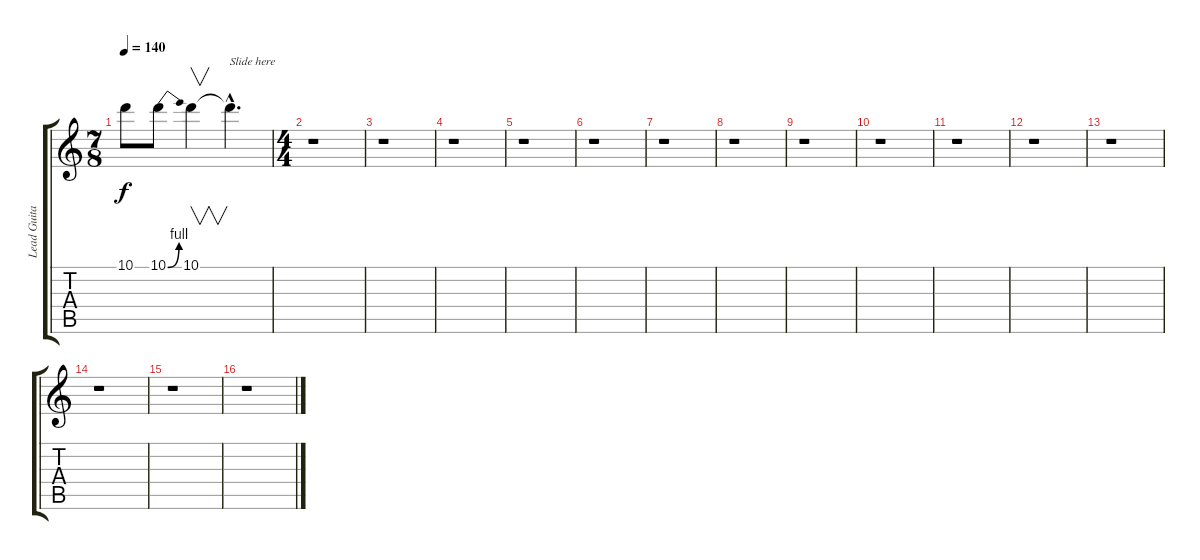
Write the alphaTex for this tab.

\track ("Lead Guitar (Bickers)" "Lead Guita") {instrument overdrivenguitar}
\staff {score tabs}
\tuning (E4 B3 G3 D3 A2 E2) {hide}
\ts (7 8)
\tempo 140
\clef g2
\ks c
10.1{t}.8{dy f} 10.1{be (bend 0 0 60 4)}.8 10.1.4{v} 10.1{hac t}.4{d txt "Slide here"} |
\ts (4 4)
r.1 |
r.1 |
r.1 |
r.1 |
r.1 |
r.1 |
r.1 |
r.1 |
r.1 |
r.1 |
r.1 |
r.1 |
r.1 |
r.1 |
r.1
